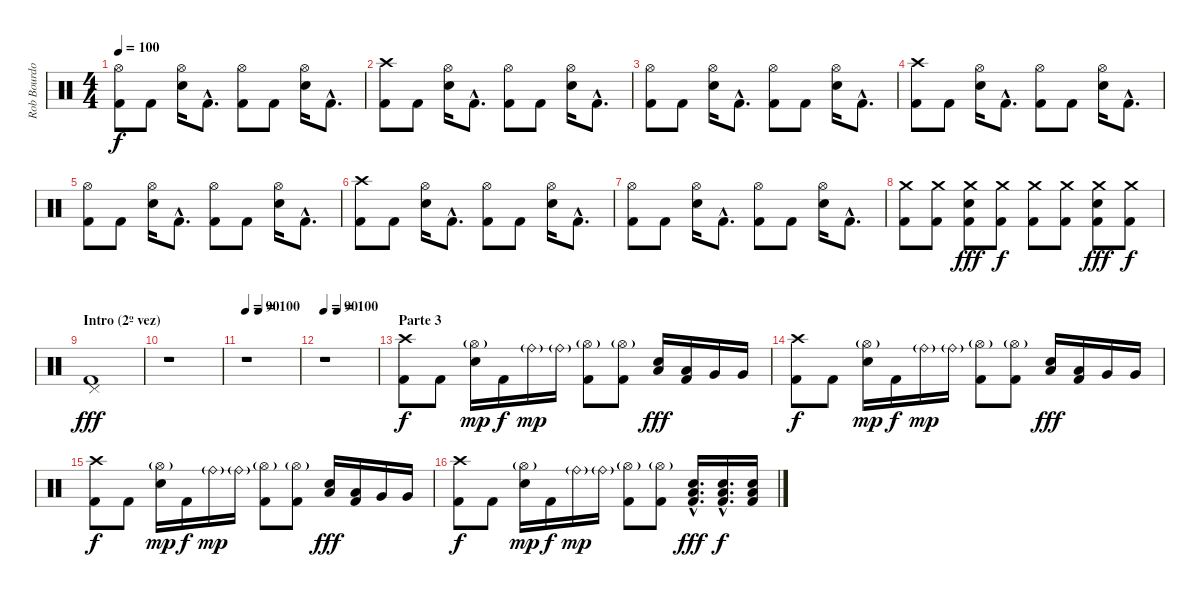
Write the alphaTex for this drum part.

\track ("Rob Bourdon" "Rob Bourdo") {instrument percussion}
\staff {score}
\articulation defaults
\ts (4 4)
\tempo 100
\clef neutral
\ks c
("Kick (hit) 2" "Hi-Hat (open)").8{dy f} "Kick (hit) 2".8 ("Snare (hit) 2" "Hi-Hat (open)").16 "Kick (hit) 2"{hac}.8{d} ("Kick (hit) 2" "Hi-Hat (open)").8 "Kick (hit) 2".8 ("Snare (hit) 2" "Hi-Hat (open)").16 "Kick (hit) 2"{hac}.8{d} |
("Kick (hit) 2" "Crash high (hit)").8 "Kick (hit) 2".8 ("Snare (hit) 2" "Hi-Hat (open)").16 "Kick (hit) 2"{hac}.8{d} ("Kick (hit) 2" "Hi-Hat (open)").8 "Kick (hit) 2".8 ("Snare (hit) 2" "Hi-Hat (open)").16 "Kick (hit) 2"{hac}.8{d} |
("Kick (hit) 2" "Hi-Hat (open)").8 "Kick (hit) 2".8 ("Snare (hit) 2" "Hi-Hat (open)").16 "Kick (hit) 2"{hac}.8{d} ("Kick (hit) 2" "Hi-Hat (open)").8 "Kick (hit) 2".8 ("Snare (hit) 2" "Hi-Hat (open)").16 "Kick (hit) 2"{hac}.8{d} |
("Kick (hit) 2" "Crash high (hit)").8 "Kick (hit) 2".8 ("Snare (hit) 2" "Hi-Hat (open)").16 "Kick (hit) 2"{hac}.8{d} ("Kick (hit) 2" "Hi-Hat (open)").8 "Kick (hit) 2".8 ("Snare (hit) 2" "Hi-Hat (open)").16 "Kick (hit) 2"{hac}.8{d} |
("Kick (hit) 2" "Hi-Hat (open)").8 "Kick (hit) 2".8 ("Snare (hit) 2" "Hi-Hat (open)").16 "Kick (hit) 2"{hac}.8{d} ("Kick (hit) 2" "Hi-Hat (open)").8 "Kick (hit) 2".8 ("Snare (hit) 2" "Hi-Hat (open)").16 "Kick (hit) 2"{hac}.8{d} |
("Kick (hit) 2" "Crash high (hit)").8 "Kick (hit) 2".8 ("Snare (hit) 2" "Hi-Hat (open)").16 "Kick (hit) 2"{hac}.8{d} ("Kick (hit) 2" "Hi-Hat (open)").8 "Kick (hit) 2".8 ("Snare (hit) 2" "Hi-Hat (open)").16 "Kick (hit) 2"{hac}.8{d} |
("Kick (hit) 2" "Hi-Hat (open)").8 "Kick (hit) 2".8 ("Snare (hit) 2" "Hi-Hat (open)").16 "Kick (hit) 2"{hac}.8{d} ("Kick (hit) 2" "Hi-Hat (open)").8 "Kick (hit) 2".8 ("Snare (hit) 2" "Hi-Hat (open)").16 "Kick (hit) 2"{hac}.8{d} |
("Kick (hit) 2" "Crash medium (hit)").8 ("Kick (hit) 2" "Crash medium (hit)").8 ("Kick (hit) 2" "Crash medium (hit)" "Snare (hit) 2").8{dy fff} ("Kick (hit) 2" "Crash medium (hit)").8{dy f} ("Kick (hit) 2" "Crash medium (hit)").8 ("Kick (hit) 2" "Crash medium (hit)").8 ("Kick (hit) 2" "Crash medium (hit)" "Snare (hit) 2").8{dy fff} ("Kick (hit) 2" "Crash medium (hit)").8{dy f} |
\section ("" "Intro (2º vez)")
("Kick (hit) 2" "Pedal Hi-Hat (hit)").1{dy fff} |
r.1 |
\tempo 90
\tempo (100 0.25)
r.1 |
\tempo 90
\tempo (100 0.25)
r.1 |
\section ("" "Parte 3")
("Kick (hit) 2" "Crash high (hit)").8{dy f} "Kick (hit) 2".8 ("Snare (hit) 2" "Hi-Hat (open)"{g}).16{dy mp} "Kick (hit) 2".16{dy f} "Ride (bell)"{g}.16{dy mp} "Ride (bell)"{g}.16 ("Kick (hit) 2" "Hi-Hat (open)"{g}).8 ("Kick (hit) 2" "Hi-Hat (open)"{g}).8 ("Snare (hit) 2" "Low Tom (hit)").16{dy fff} ("Kick (hit) 2" "Low Tom (hit)").16 "Very Low Tom (hit)".16 "Very Low Tom (hit)".16 |
("Kick (hit) 2" "Crash high (hit)").8{dy f} "Kick (hit) 2".8 ("Snare (hit) 2" "Hi-Hat (open)"{g}).16{dy mp} "Kick (hit) 2".16{dy f} "Ride (bell)"{g}.16{dy mp} "Ride (bell)"{g}.16 ("Kick (hit) 2" "Hi-Hat (open)"{g}).8 ("Kick (hit) 2" "Hi-Hat (open)"{g}).8 ("Snare (hit) 2" "Low Tom (hit)").16{dy fff} ("Kick (hit) 2" "Low Tom (hit)").16 "Very Low Tom (hit)".16 "Very Low Tom (hit)".16 |
("Kick (hit) 2" "Crash high (hit)").8{dy f} "Kick (hit) 2".8 ("Snare (hit) 2" "Hi-Hat (open)"{g}).16{dy mp} "Kick (hit) 2".16{dy f} "Ride (bell)"{g}.16{dy mp} "Ride (bell)"{g}.16 ("Kick (hit) 2" "Hi-Hat (open)"{g}).8 ("Kick (hit) 2" "Hi-Hat (open)"{g}).8 ("Snare (hit) 2" "Low Tom (hit)").16{dy fff} ("Kick (hit) 2" "Low Tom (hit)").16 "Very Low Tom (hit)".16 "Very Low Tom (hit)".16 |
("Kick (hit) 2" "Crash high (hit)").8{dy f} "Kick (hit) 2".8 ("Snare (hit) 2" "Hi-Hat (open)"{g}).16{dy mp} "Kick (hit) 2".16{dy f} "Ride (bell)"{g}.16{dy mp} "Ride (bell)"{g}.16 ("Kick (hit) 2" "Hi-Hat (open)"{g}).8 ("Kick (hit) 2" "Hi-Hat (open)"{g}).8 ("Kick (hit) 2"{hac} "Snare (hit) 2"{hac} "Low Tom (hit)"{hac}).16{d dy fff} ("Kick (hit) 2"{hac} "Snare (hit) 2"{hac} "Low Tom (hit)"{hac}).16{d dy f} ("Kick (hit) 2" "Snare (hit) 2" "Low Tom (hit)").16
